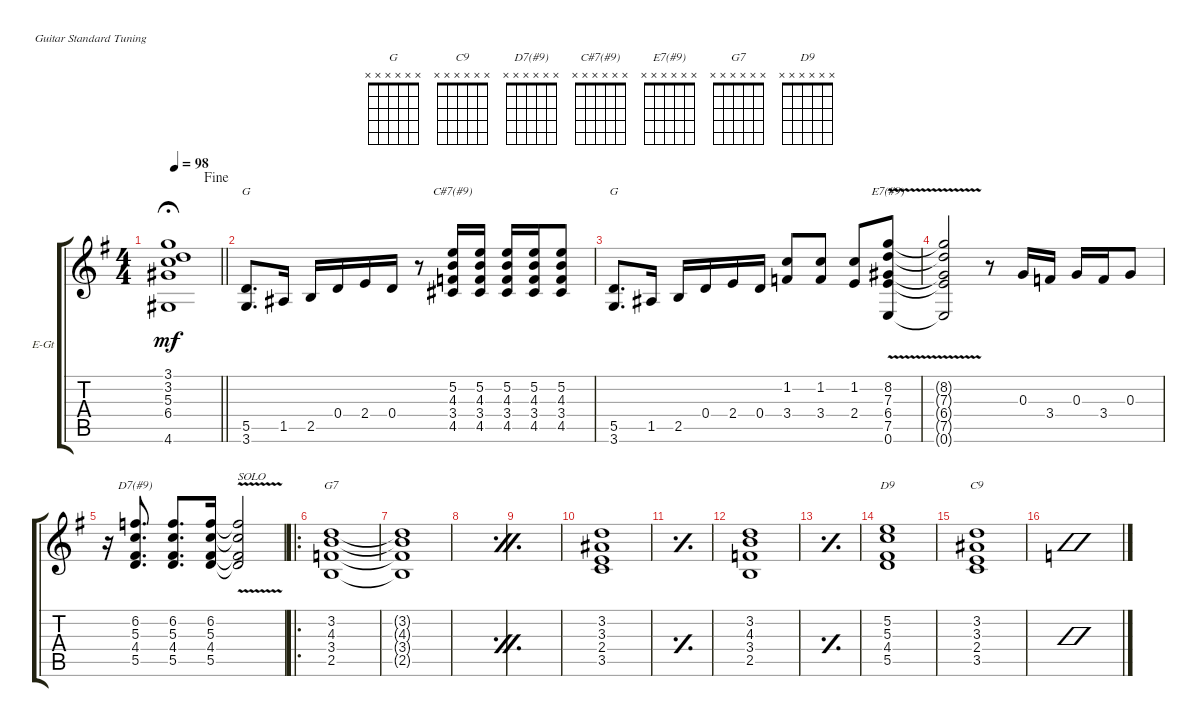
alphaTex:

\bracketExtendMode groupsimilarinstruments
\multiBarRest
\firstSystemTrackNameOrientation horizontal
\otherSystemsTrackNameOrientation horizontal
\track ("Electric Guitar" "E-Gt") {instrument overdrivenguitar}
\staff {score tabs}
\tuning (E4 B3 G3 D3 A2 E2)
\chord ("G" x x x x x x)
\chord ("C9" x x x x x x)
\chord ("D7(#9)" x x x x x x)
\chord ("C#7(#9)" x x x x x x)
\chord ("E7(#9)" x x x x x x)
\chord ("G7" x x x x x x)
\chord ("D9" x x x x x x)
\ts (4 4)
\scale
0.235955
\jump fine
\tempo 98
\accidentals auto
\clef g2
\ottava regular
\simile none
\barLineRight lightlight
\ks g
(4.6{t} 3.1{t} 3.2{t} 6.4{t} 5.3{t}).1{dy mf fermata (medium 0.5)} |
\scale
0.52809 (3.6 5.5).8{d ch "G"} 1.5.16 2.5.16 0.4.16 2.4.16 0.4.16 r.8 (4.5 3.4 4.3 5.2).16{ch "C#7(#9)"} (4.5 3.4 4.3 5.2).16 (4.5 3.4 4.3 5.2).16 (4.5 3.4 4.3 5.2).16 (4.5 3.4 4.3 5.2).8 |
\scale
0.358779 (3.6 5.5).8{d ch "G"} 1.5.16 2.5.16 0.4.16 2.4.16 0.4.16 (3.4 1.2).8 (3.4 1.2).8 (2.4 1.2).8 (0.6{v} 7.5{v} 6.4{v} 7.3{v} 8.2{v}).8{ch "E7(#9)"} |
\scale
0.251908 (0.6{t} 7.5{t} 6.4{t} 7.3{t} 8.2{t}).2 r.8 0.3.16 3.4.16 0.3.16 3.4.16 0.3.8 |
\scale
0.389313 r.16 (5.5 4.4 5.3 6.2).8{d ch "D7(#9)"} (5.5 4.4 5.3 6.2).8{d} (5.5 4.4 5.3 6.2).16 (5.5{v t} 4.4{v t} 5.3{v t} 6.2{v t}).2{txt "SOLO"} |
\ro
\scale
0.263158 (3.4 4.3 3.2 2.5).1{ch "G7"} |
\scale
0.245614 (3.4{t} 4.3{t} 3.2{t} 2.5{t}).1 |
\scale
0.245614
\simile firstofdouble
|
\scale
0.245614
\simile secondofdouble
|
\scale
0.333333
\simile none
(3.5 2.4 3.3 3.2).1 |
\scale
0.333333
\simile simple
|
\scale
0.333333
\simile none
(3.4 4.3 3.2 2.5).1 |
\scale
0.333333
\simile simple
|
\scale
0.333333
\simile none
(5.5 4.4 5.3 5.2).1{ch "D9"} |
\scale
0.333333 (3.5 2.4 3.3 3.2).1{ch "C9"} |
\scale
0.284746 (3.4 4.3 3.2 2.5).1{slashed}
